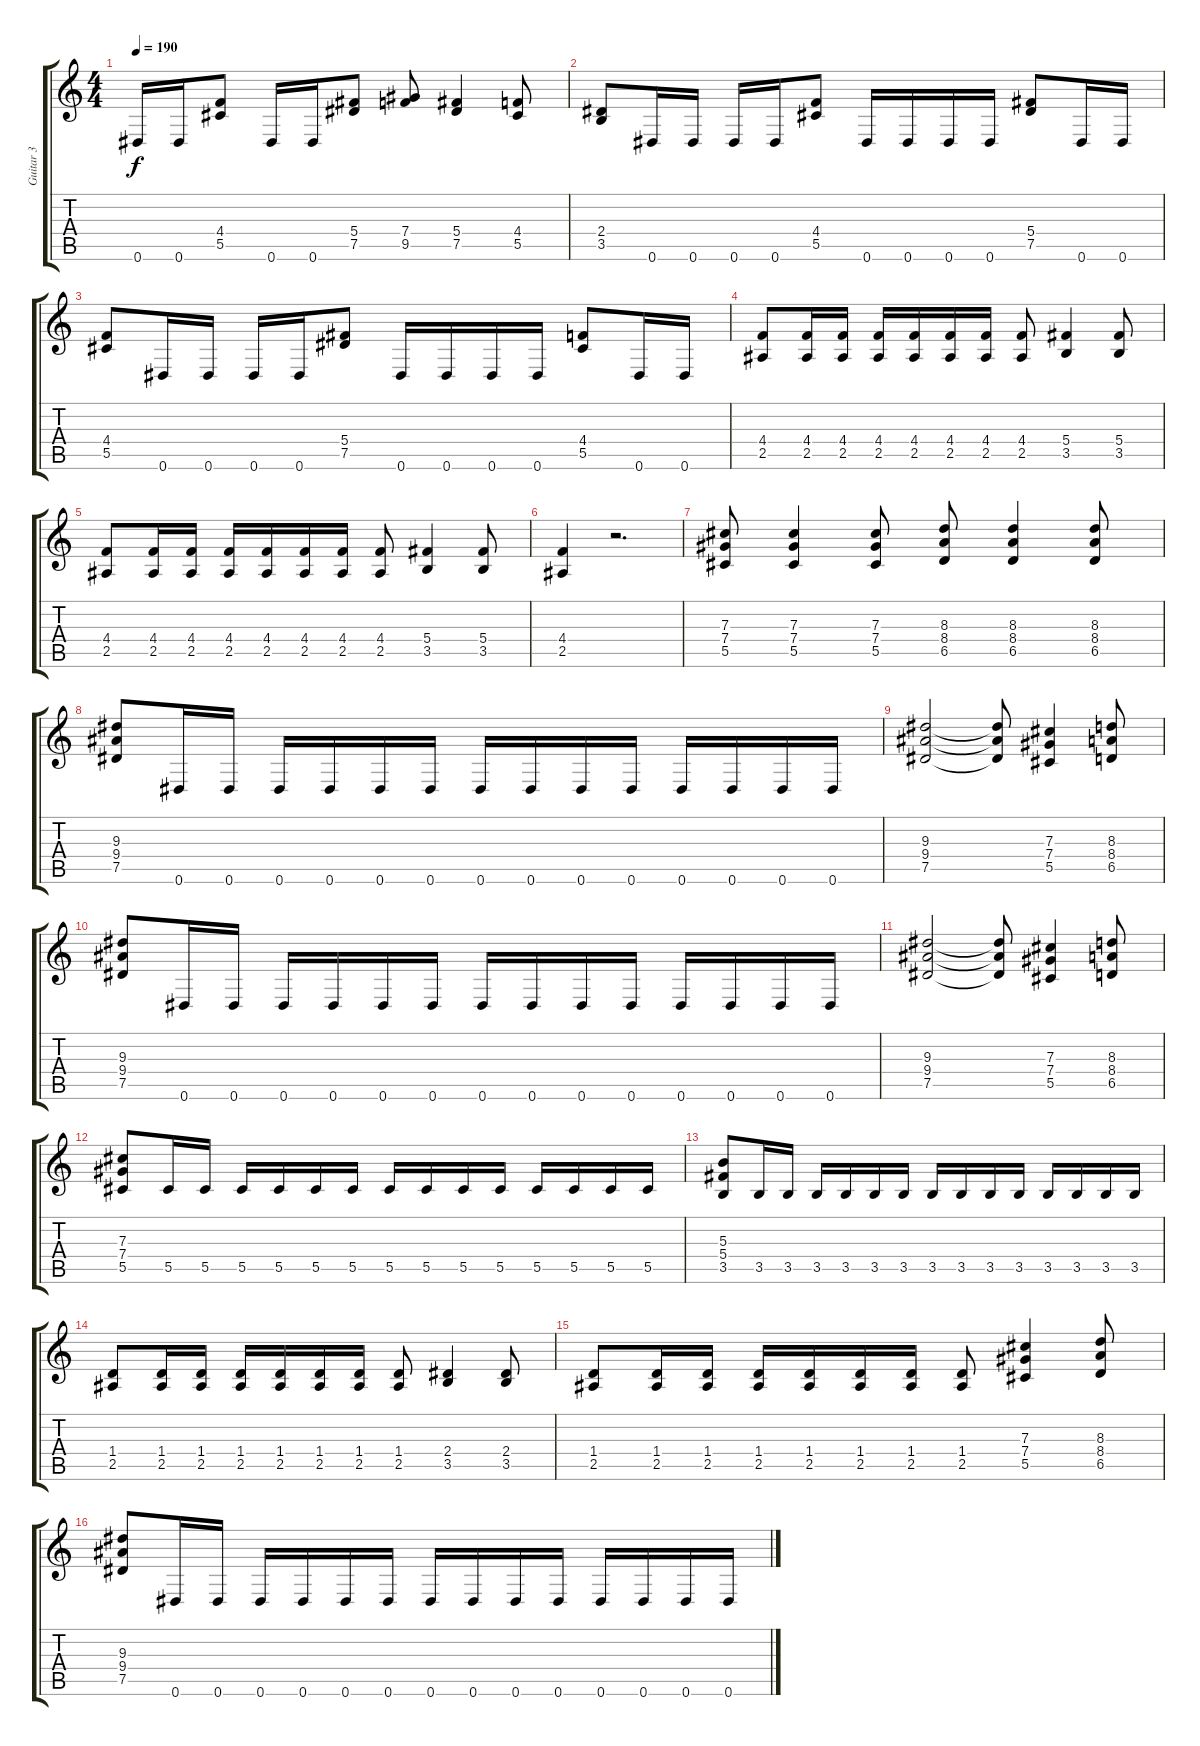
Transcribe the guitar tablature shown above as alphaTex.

\track ("Guitar 3" "Guitar 3") {instrument distortionguitar}
\staff {score tabs}
\tuning (Eb4 Bb3 Gb3 Db3 Ab2 Eb2) {hide}
\ts (4 4)
\tempo 190
\clef g2
\ks c
0.6.16{dy f} 0.6.16 (4.4 5.5).8 0.6.16 0.6.16 (5.4 7.5).8 (7.4 9.5).8 (5.4 7.5).4 (4.4 5.5).8 |
(2.4 3.5).8 0.6.16 0.6.16 0.6.16 0.6.16 (4.4 5.5).8 0.6.16 0.6.16 0.6.16 0.6.16 (5.4 7.5).8 0.6.16 0.6.16 |
(4.4 5.5).8 0.6.16 0.6.16 0.6.16 0.6.16 (5.4 7.5).8 0.6.16 0.6.16 0.6.16 0.6.16 (4.4 5.5).8 0.6.16 0.6.16 |
(4.4 2.5).8 (4.4 2.5).16 (4.4 2.5).16 (4.4 2.5).16 (4.4 2.5).16 (4.4 2.5).16 (4.4 2.5).16 (4.4 2.5).8 (5.4 3.5).4 (5.4 3.5).8 |
(4.4 2.5).8 (4.4 2.5).16 (4.4 2.5).16 (4.4 2.5).16 (4.4 2.5).16 (4.4 2.5).16 (4.4 2.5).16 (4.4 2.5).8 (5.4 3.5).4 (5.4 3.5).8 |
(4.4 2.5).4 r.2{d} |
(7.3 7.4 5.5).8 (7.3 7.4 5.5).4 (7.3 7.4 5.5).8 (8.3 8.4 6.5).8 (8.3 8.4 6.5).4 (8.3 8.4 6.5).8 |
(9.3 9.4 7.5).8 0.6.16 0.6.16 0.6.16 0.6.16 0.6.16 0.6.16 0.6.16 0.6.16 0.6.16 0.6.16 0.6.16 0.6.16 0.6.16 0.6.16 |
(9.3 9.4 7.5).2 (9.3{t} 9.4{t} 7.5{t}).8 (7.3 7.4 5.5).4 (8.3 8.4 6.5).8 |
(9.3 9.4 7.5).8 0.6.16 0.6.16 0.6.16 0.6.16 0.6.16 0.6.16 0.6.16 0.6.16 0.6.16 0.6.16 0.6.16 0.6.16 0.6.16 0.6.16 |
(9.3 9.4 7.5).2 (9.3{t} 9.4{t} 7.5{t}).8 (7.3 7.4 5.5).4 (8.3 8.4 6.5).8 |
(7.3 7.4 5.5).8 5.5.16 5.5.16 5.5.16 5.5.16 5.5.16 5.5.16 5.5.16 5.5.16 5.5.16 5.5.16 5.5.16 5.5.16 5.5.16 5.5.16 |
(5.3 5.4 3.5).8 3.5.16 3.5.16 3.5.16 3.5.16 3.5.16 3.5.16 3.5.16 3.5.16 3.5.16 3.5.16 3.5.16 3.5.16 3.5.16 3.5.16 |
(1.4 2.5).8 (1.4 2.5).16 (1.4 2.5).16 (1.4 2.5).16 (1.4 2.5).16 (1.4 2.5).16 (1.4 2.5).16 (1.4 2.5).8 (2.4 3.5).4 (2.4 3.5).8 |
(1.4 2.5).8 (1.4 2.5).16 (1.4 2.5).16 (1.4 2.5).16 (1.4 2.5).16 (1.4 2.5).16 (1.4 2.5).16 (1.4 2.5).8 (7.3 7.4 5.5).4 (8.3 8.4 6.5).8 |
(9.3 9.4 7.5).8 0.6.16 0.6.16 0.6.16 0.6.16 0.6.16 0.6.16 0.6.16 0.6.16 0.6.16 0.6.16 0.6.16 0.6.16 0.6.16 0.6.16
